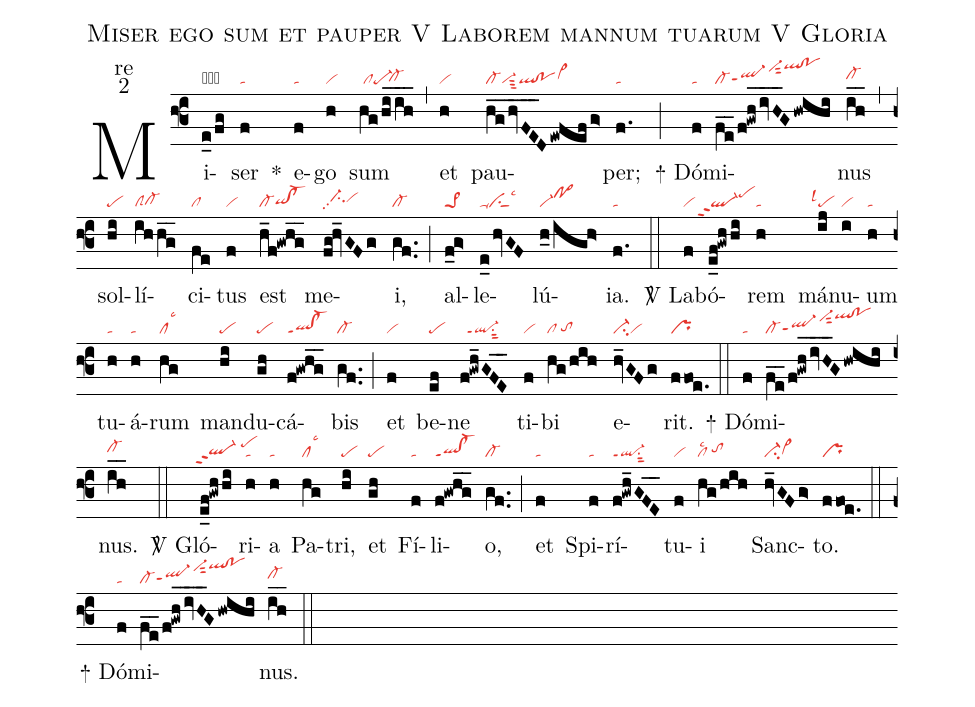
name:Miser ego sum et pauper V Laborem mannum tuarum V Gloria;
office-part:re;
mode:2;
nabc-lines:1;
%%
(f3) Mi(e_0/fg|obpeppt1)ser(f|ta) <sp>*</sp>() e(f|ta)go(h|vi) sum(hg/hi_i_h_|/clpe-`cl-hg) (,) et(h|vi) pau(h_g_/hv_F_E_D/ewfef/g>|cl-vi-sut3ql!povi>hh)per;(f.|ta) (;)

<sp>+</sp> Dó(f|ta)mi(f_e_/f!gwh_/iv_H_G/hwihi|cl-ql-hgppt1vi-hksut2qlhl!pohl)nus(ih__|cl-hh) (,) sol(hi|pe)lí(ihh_g_|clScl-hg)ci(fe|cl)tus(f|vi) est(h_f!gwh_g_|cl-qihg!cl-hg) me(fg!hv_GFg|//ci-hhpp2vihh)i,(gf..|cl-) (;) al(f_g>|pe>1)le(e_0/hvGF|ciSppu1lsc3)lú(h_0/igh>|vi-po>hj)ia.(f.|ta) (::)

<sp>V/</sp> La(f|vi)bó(e_f!gwhhi|```ql-ppt2pehj)rem(h|ta) má(ij|``pelsl1)nu(i|vi)um(h|ta) tu(h|ta)á(h|ta)rum(hg|cllsc3) man(hi|pe)du(gh|pe)cá(f!gwh_g_|ql!cl-ppt1)bis(gf..|cl-) (;) et(f|vi) be(ef|pe)ne(f!gwh_GF_E_|//ql-ppt1su1sut2) ti(f|vi)bi(hg/hih|cl/tohg) e(hv_GFg|ci-vi)rit.(ffoe.|pr) (::)

<sp>+</sp> Dó(f|ta)mi(f_e_/f!gwh_/iv_H_G/hwihi|cl-ql-hgppt1vi-hksut2qlhl!pohl)nus.(ih__|cl-hh) (::)

<sp>V/</sp> Gló(e_f!gwh/hi|`ql-hgppt2/pehj)ri(h|ta)a(h|ta) Pa(hg|cllsc3)tri,(hi|pe) et(gh|pe) Fí(f|ta)li(f!gwhg__|ql!cl-ppt1)o,(gf..|cl-) (;) et(f|ta) Spi(f|ta)rí(f!gwh_GFE__|ql-ppt1su1sut2)tu(f|vi)i(hg/hih|cllsc2/tohh) Sanc(hv_GFg>|ci-vi>hg)to.(ffoe.|pr) (::)

<sp>+</sp> Dó(f|ta)mi(f_e_/f!gwh_/iv_H_G/hwihi|cl-ql-hgppt1vi-hksut2qlhl!pohl)nus.(ih__|cl-hh) (::)
